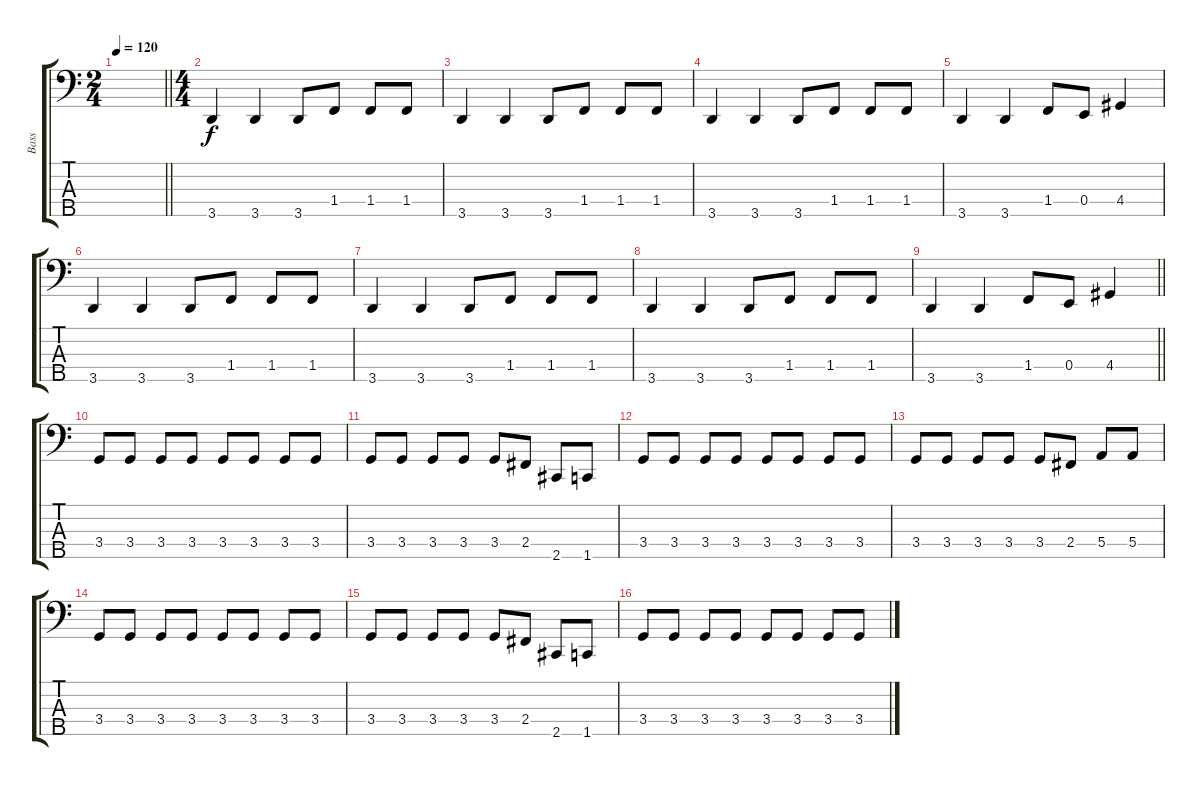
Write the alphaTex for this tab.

\track ("Bass" "Bass") {instrument slapbass2}
\staff {score tabs}
\tuning (G2 D2 A1 E1 B0) {hide}
\ts (2 4)
\tempo 120
\clef f4
\barLineRight lightlight
\ks c
|
\ts (4 4)
3.5.4 3.5.4 3.5.8 1.4.8 1.4.8 1.4.8 |
3.5.4 3.5.4 3.5.8 1.4.8 1.4.8 1.4.8 |
3.5.4 3.5.4 3.5.8 1.4.8 1.4.8 1.4.8 |
3.5.4 3.5.4 1.4.8 0.4.8 4.4.4 |
3.5.4 3.5.4 3.5.8 1.4.8 1.4.8 1.4.8 |
3.5.4 3.5.4 3.5.8 1.4.8 1.4.8 1.4.8 |
3.5.4 3.5.4 3.5.8 1.4.8 1.4.8 1.4.8 |
\barLineRight lightlight
3.5.4 3.5.4 1.4.8 0.4.8 4.4.4 |
3.4.8 3.4.8 3.4.8 3.4.8 3.4.8 3.4.8 3.4.8 3.4.8 |
3.4.8 3.4.8 3.4.8 3.4.8 3.4.8 2.4.8 2.5.8 1.5.8 |
3.4.8 3.4.8 3.4.8 3.4.8 3.4.8 3.4.8 3.4.8 3.4.8 |
3.4.8 3.4.8 3.4.8 3.4.8 3.4.8 2.4.8 5.4.8 5.4.8 |
3.4.8 3.4.8 3.4.8 3.4.8 3.4.8 3.4.8 3.4.8 3.4.8 |
3.4.8 3.4.8 3.4.8 3.4.8 3.4.8 2.4.8 2.5.8 1.5.8 |
3.4.8 3.4.8 3.4.8 3.4.8 3.4.8 3.4.8 3.4.8 3.4.8
